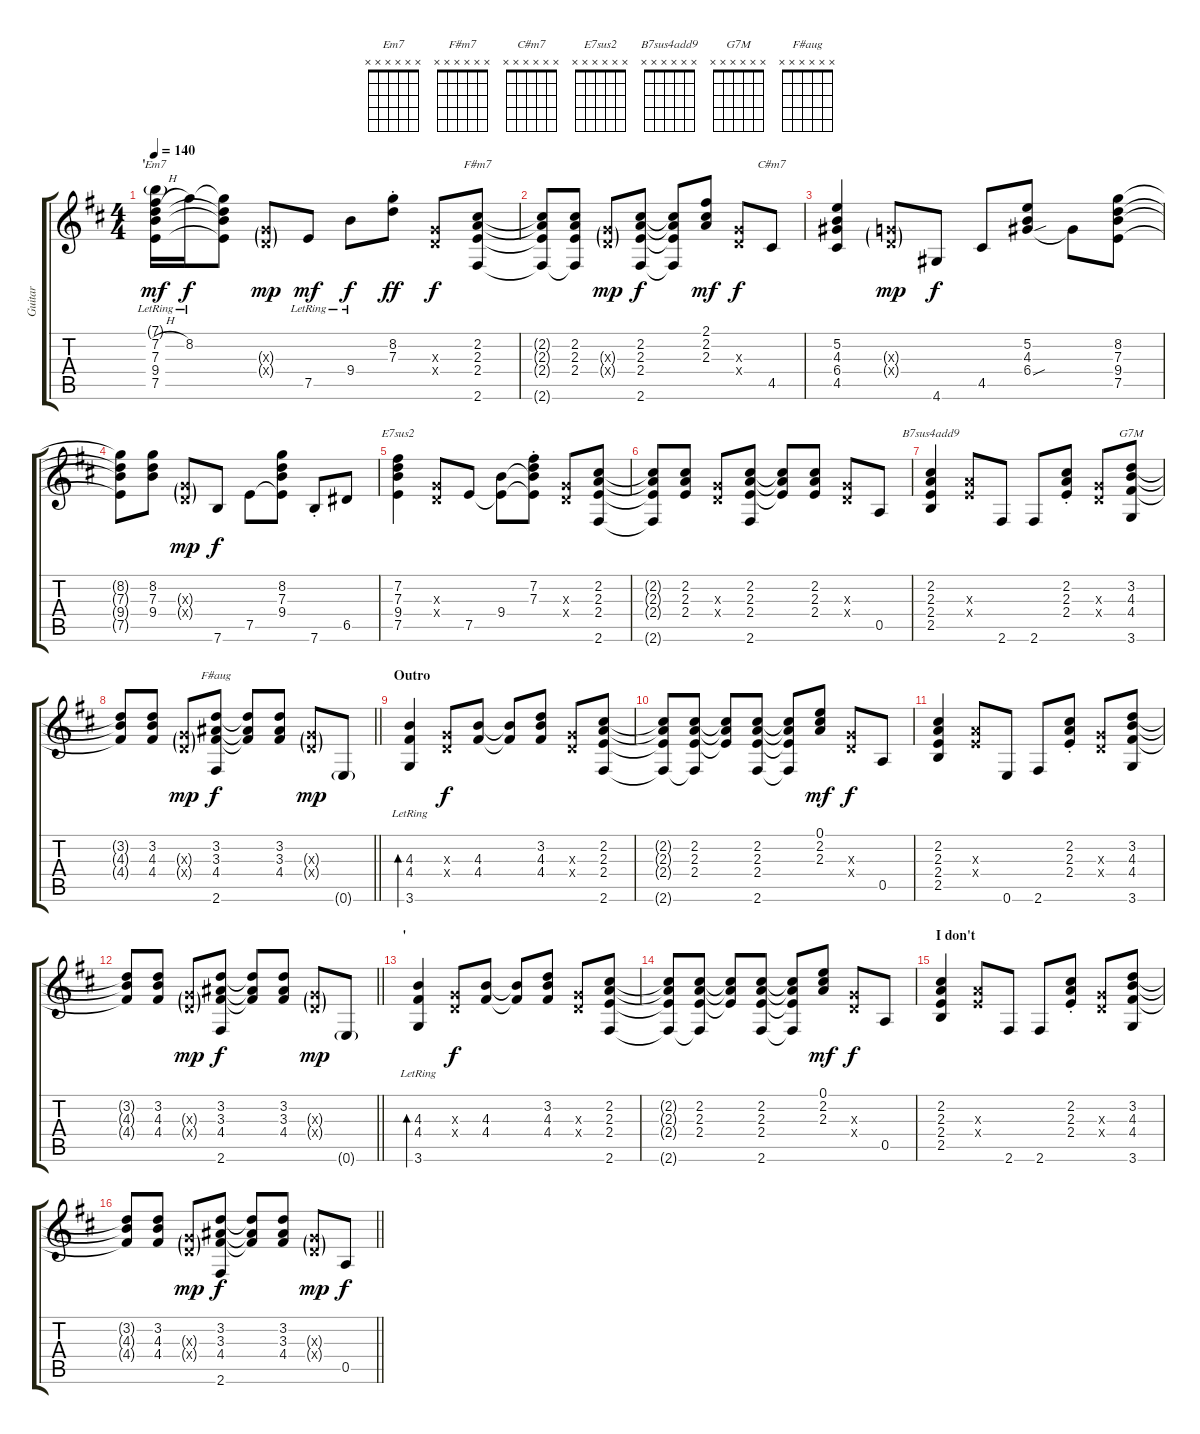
\track ("Guitar" "Guitar") {instrument electricguitarjazz}
\staff {score tabs}
\tuning (E4 B3 G3 D3 A2 E2) {hide}
\chord ("Em7" x x x x x x)
\chord ("F#m7" x x x x x x)
\chord ("C#m7" x x x x x x)
\chord ("E7sus2" x x x x x x)
\chord ("B7sus4add9" x x x x x x)
\chord ("G7M" x x x x x x)
\chord ("F#aug" x x x x x x)
\ts (4 4)
\section ("" "'")
\tempo 140
\clef g2
\ks bminor
(7.1{g} 7.2{h} 7.3{lr} 9.4{lr} 7.5{lr}).16{ch "Em7" dy mf} 8.2{lr}.16{dy f} (8.2{t} 7.3{t} 9.4{t} 7.5{t}).8 (0.3{g x} 0.4{g x}).8{dy mp} 7.5{lr}.8{dy mf} 9.4{lr}.8{dy f} (8.2{st} 7.3{st}).8{dy ff} (0.3{x} 0.4{x}).8{dy f} (2.2 2.3 2.4 2.6).8{ch "F#m7"} |
(2.2{t} 2.3{t} 2.4{t} 2.6{t}).8 (2.2 2.3 2.4 2.6{t}).8 (0.3{g x} 0.4{g x}).8{dy mp} (2.2 2.3 2.4 2.6).8{dy f} (2.2{t} 2.3{t} 2.4{t} 2.6{t}).8 (2.1 2.2 2.3).8{dy mf} (0.3{x} 0.4{x}).8{dy f} 4.5.8{ch "C#m7"} |
(5.2 4.3 6.4 4.5).4 (0.3{g x} 0.4{g x}).8{dy mp} 4.6.8{dy f} 4.5.8 (5.2 4.3 6.4{sou}).8 6.4{t}.8 (8.2 7.3 9.4 7.5).8 |
(8.2{t} 7.3{t} 9.4{t} 7.5{t}).8 (8.2 7.3 9.4).8 (0.3{g x} 0.4{g x}).8{dy mp} 7.6.8{dy f} 7.5.8 (8.2 7.3 9.4 7.5{t}).8 7.6{st}.8 6.5.8 |
(7.2 7.3 9.4 7.5).4{ch "E7sus2"} (0.3{x} 0.4{x}).8 7.5.8 (9.4 7.5{t}).8 (7.2{st} 7.3{st} 9.4{t} 7.5{t}).8 (0.3{x} 0.4{x}).8 (2.2 2.3 2.4 2.6).8 |
(2.2{t} 2.3{t} 2.4{t} 2.6{t}).8 (2.2 2.3 2.4).8 (0.3{x} 0.4{x}).8 (2.2 2.3 2.4 2.6).8 (2.2{t} 2.3{t} 2.4{t}).8 (2.2 2.3 2.4).8 (0.3{x} 0.4{x}).8 0.5.8 |
(2.2 2.3 2.4 2.5).4{ch "B7sus4add9"} (2.3{x} 2.4{x}).8 2.6.8 2.6.8 (2.2{st} 2.3{st} 2.4{st}).8 (0.3{x} 0.4{x}).8 (3.2 4.3 4.4 3.6).8{ch "G7M"} |
\barLineRight lightlight
(3.2{t} 4.3{t} 4.4{t}).8 (3.2 4.3 4.4).8 (0.3{g x} 0.4{g x}).8{dy mp} (3.2 3.3 4.4 2.6).8{ch "F#aug" dy f} (3.2{t} 3.3{t} 4.4{t}).8 (3.2 3.3 4.4).8 (0.3{g x} 0.4{g x}).8{dy mp} 0.6{g}.8 |
\section ("" "Outro")
(4.3 4.4 3.6{lr}).4{bd 120} (0.3{x} 0.4{x}).8{dy f} (4.3 4.4).8 (4.3{t} 4.4{t}).8 (3.2 4.3 4.4).8 (0.3{x} 0.4{x}).8 (2.2 2.3 2.4 2.6).8 |
(2.2{t} 2.3{t} 2.4{t} 2.6{t}).8 (2.2 2.3 2.4 2.6{t}).8 (2.2{t} 2.3{t} 2.4{t}).8 (2.2 2.3 2.4 2.6).8 (2.2{t} 2.3{t} 2.4{t} 2.6{t}).8 (0.1 2.2 2.3).8{dy mf} (0.3{x} 0.4{x}).8{dy f} 0.5.8 |
(2.2 2.3 2.4 2.5).4 (2.3{x} 2.4{x}).8 0.6.8 2.6.8 (2.2{st} 2.3{st} 2.4{st}).8 (0.3{x} 0.4{x}).8 (3.2 4.3 4.4 3.6).8 |
\barLineRight lightlight
(3.2{t} 4.3{t} 4.4{t}).8 (3.2 4.3 4.4).8 (0.3{g x} 0.4{g x}).8{dy mp} (3.2 3.3 4.4 2.6).8{dy f} (3.2{t} 3.3{t} 4.4{t}).8 (3.2 3.3 4.4).8 (0.3{g x} 0.4{g x}).8{dy mp} 0.6{g}.8 |
\section ("" "'")
(4.3 4.4 3.6{lr}).4{bd 120} (0.3{x} 0.4{x}).8{dy f} (4.3 4.4).8 (4.3{t} 4.4{t}).8 (3.2 4.3 4.4).8 (0.3{x} 0.4{x}).8 (2.2 2.3 2.4 2.6).8 |
(2.2{t} 2.3{t} 2.4{t} 2.6{t}).8 (2.2 2.3 2.4 2.6{t}).8 (2.2{t} 2.3{t} 2.4{t}).8 (2.2 2.3 2.4 2.6).8 (2.2{t} 2.3{t} 2.4{t} 2.6{t}).8 (0.1 2.2 2.3).8{dy mf} (0.3{x} 0.4{x}).8{dy f} 0.5.8 |
\section ("" "I don't")
(2.2 2.3 2.4 2.5).4 (2.3{x} 2.4{x}).8 2.6.8 2.6.8 (2.2{st} 2.3{st} 2.4{st}).8 (0.3{x} 0.4{x}).8 (3.2 4.3 4.4 3.6).8 |
\barLineRight lightlight
(3.2{t} 4.3{t} 4.4{t}).8 (3.2 4.3 4.4).8 (0.3{g x} 0.4{g x}).8{dy mp} (3.2 3.3 4.4 2.6).8{dy f} (3.2{t} 3.3{t} 4.4{t}).8 (3.2 3.3 4.4).8 (0.3{g x} 0.4{g x}).8{dy mp} 0.5.8{dy f}
